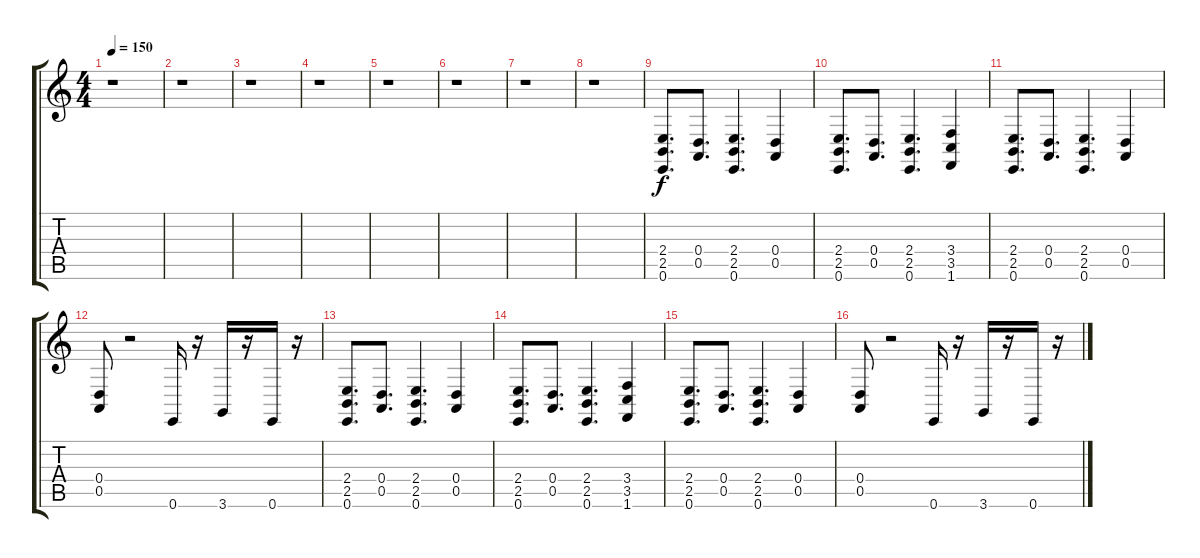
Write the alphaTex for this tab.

\track "" {instrument lead5charang}
\staff {score tabs}
\tuning (E4 B3 G3 D3 A2 E2) {hide}
\ts (4 4)
\tempo 150
\clef g2
\ks c
r.1{dy f} |
r.1 |
r.1 |
r.1 |
r.1 |
r.1 |
r.1 |
r.1 |
(2.4 2.5 0.6).8{d} (0.4 0.5).8{d} (2.4 2.5 0.6).4{d} (0.4 0.5).4 |
(2.4 2.5 0.6).8{d} (0.4 0.5).8{d} (2.4 2.5 0.6).4{d} (3.4 3.5 1.6).4 |
(2.4 2.5 0.6).8{d} (0.4 0.5).8{d} (2.4 2.5 0.6).4{d} (0.4 0.5).4 |
(0.4 0.5).8 r.2 0.6.16 r.16 3.6.16 r.16 0.6.16 r.16 |
(2.4 2.5 0.6).8{d} (0.4 0.5).8{d} (2.4 2.5 0.6).4{d} (0.4 0.5).4 |
(2.4 2.5 0.6).8{d} (0.4 0.5).8{d} (2.4 2.5 0.6).4{d} (3.4 3.5 1.6).4 |
(2.4 2.5 0.6).8{d} (0.4 0.5).8{d} (2.4 2.5 0.6).4{d} (0.4 0.5).4 |
(0.4 0.5).8 r.2 0.6.16 r.16 3.6.16 r.16 0.6.16 r.16
